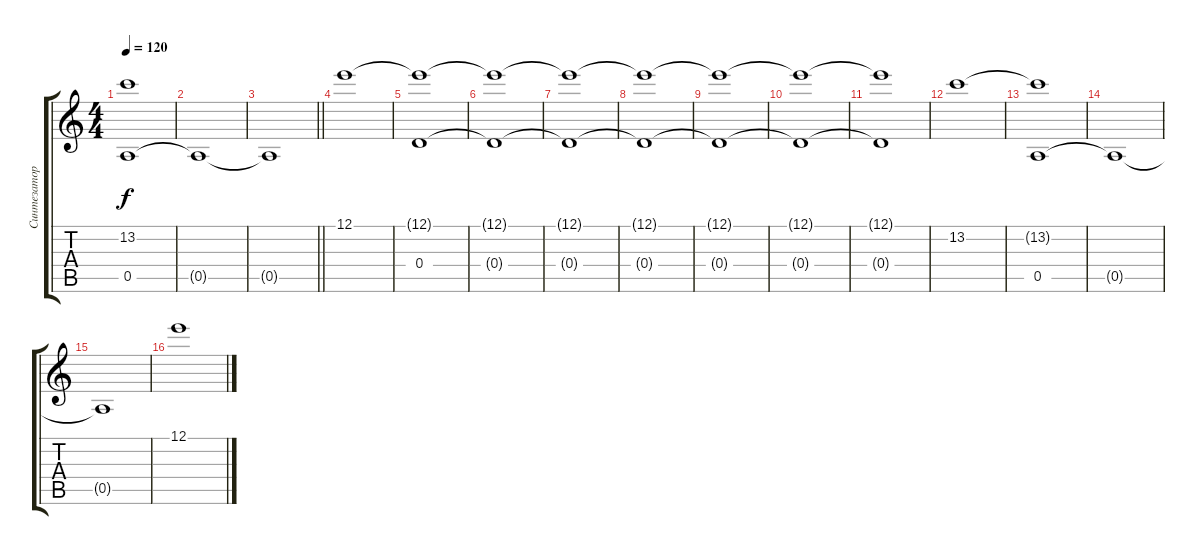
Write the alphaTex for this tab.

\track ("Синтезатор - стринги 2" "Синтезатор") {instrument stringensemble1}
\staff {score tabs}
\tuning (E5 B4 G4 D4 A3 E3) {hide}
\ts (4 4)
\tempo 120
\clef g2
\ks c
(13.2{t} 0.5).1{dy f} |
0.5{t}.1 |
\barLineRight lightlight
0.5{t}.1 |
\section ("" "")
12.1.1 |
(12.1{t} 0.4).1 |
(12.1{t} 0.4{t}).1 |
(12.1{t} 0.4{t}).1 |
(12.1{t} 0.4{t}).1 |
(12.1{t} 0.4{t}).1 |
(12.1{t} 0.4{t}).1 |
(12.1{t} 0.4{t}).1 |
13.2.1 |
(13.2{t} 0.5).1 |
0.5{t}.1 |
0.5{t}.1 |
12.1.1
